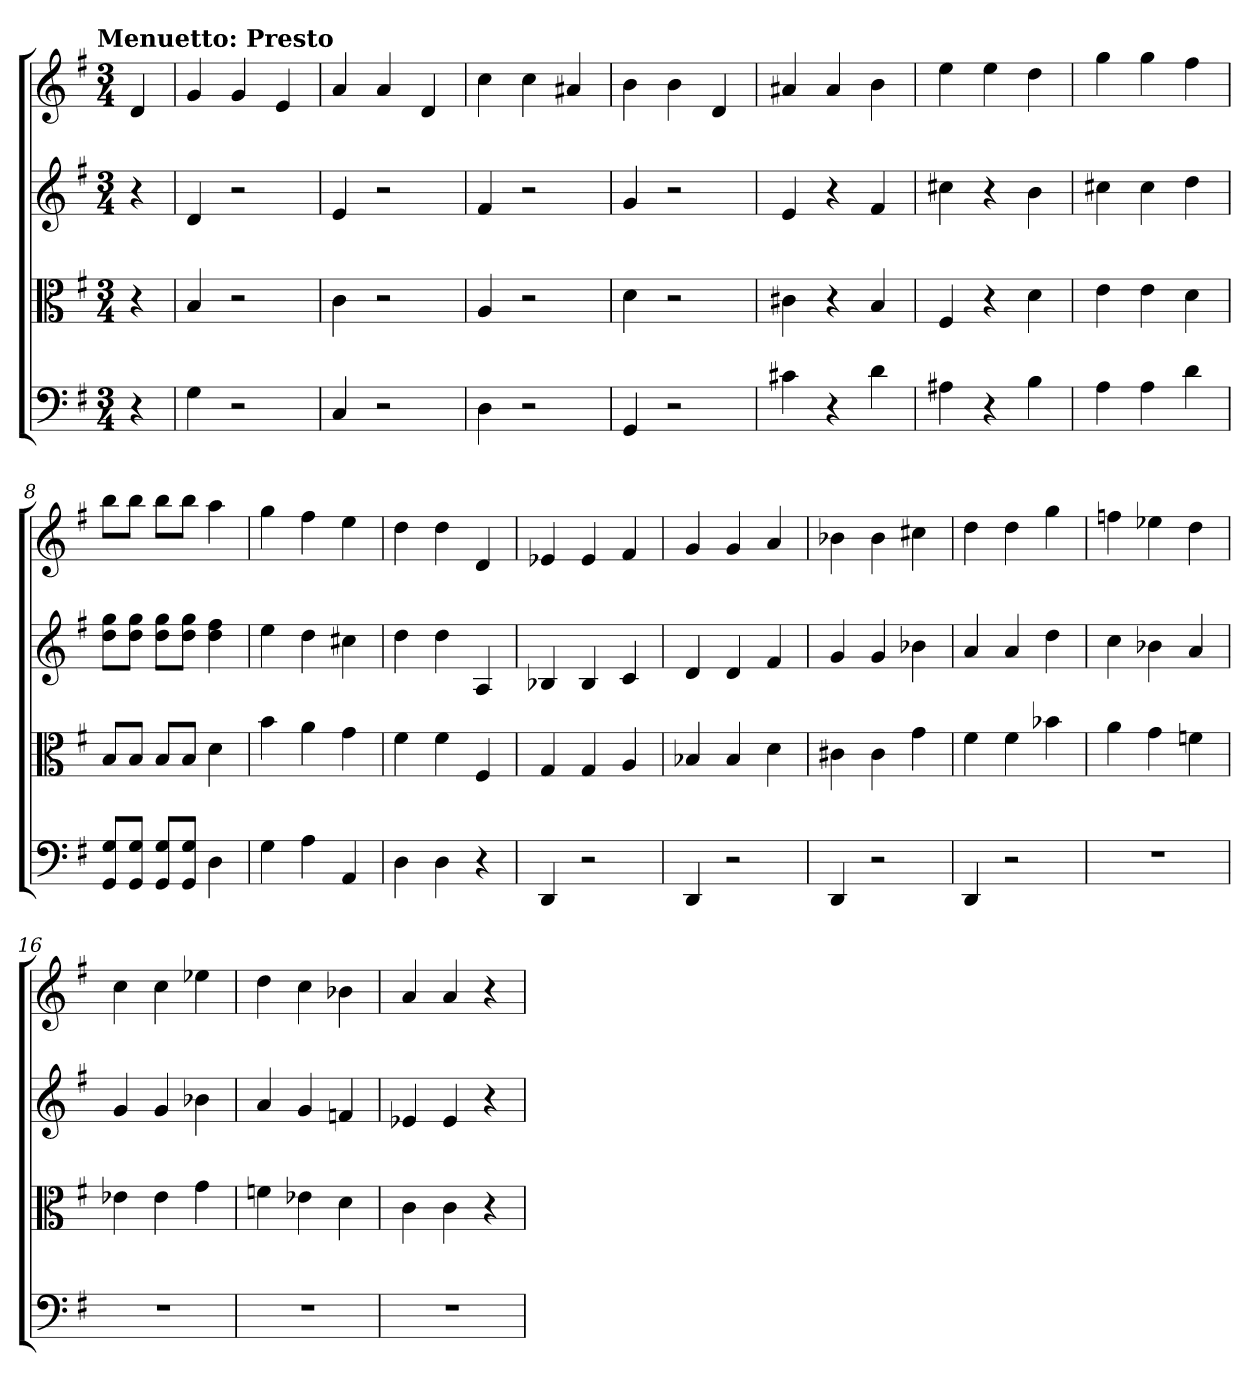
**kern	**kern	**kern	**kern
*part4	*part3	*part2	*part1
*staff4	*staff3	*staff2	*staff1
*clefF4	*clefC3	*	*
*k[f#]	*k[f#]	*k[f#]	*k[f#]
*G:	*G:	*G:	*G:
!!LO:TX:omd:t=Menuetto&colon; Presto
*M3/4	*M3/4	*M3/4	*M3/4
*MM184	*MM184	*MM184	*MM184
=	=	=	=
4r	4r	4r	4d
=1	=1	=1	=1
4G	4B	4d	4g
2r	2r	2r	4g
.	.	.	4e
=2	=2	=2	=2
4C	4c	4e	4a
2r	2r	2r	4a
.	.	.	4d
=3	=3	=3	=3
4D	4A	4f#	4cc
2r	2r	2r	4cc
.	.	.	4a#X
=4	=4	=4	=4
4GG	4d	4g	4b
2r	2r	2r	4b
.	.	.	4d
=5	=5	=5	=5
4c#X	4c#X	4e	4a#X
4r	4r	4r	4a#
4d	4B	4f#	4b
=6	=6	=6	=6
4A#X	4F#	4cc#X	4ee
4r	4r	4r	4ee
4B	4d	4b	4dd
=7	=7	=7	=7
4A	4e	4cc#X	4gg
4A	4e	4cc#	4gg
4d	4d	4dd	4ff#
=8	=8	=8	=8
8GG/ 8G/L	8B/L	8dd 8ggL	8bbL
8GG/ 8G/J	8B/J	8dd 8ggJ	8bbJ
8GG/ 8G/L	8B/L	8dd 8ggL	8bbL
8GG/ 8G/J	8B/J	8dd 8ggJ	8bbJ
4D	4d	4dd 4ff#	4aa
=9	=9	=9	=9
4G	4b	4ee	4gg
4A	4a	4dd	4ff#
4AA	4g	4cc#X	4ee
=10	=10	=10	=10
4D	4f#	4dd	4dd
4D	4f#	4dd	4dd
4r	4F#	4A	4d
=11	=11	=11	=11
4DD	4G	4B-X	4e-X
2r	4G	4B-	4e-
.	4A	4c	4f#
=12	=12	=12	=12
4DD	4B-X	4d	4g
2r	4B-	4d	4g
.	4d	4f#	4a
=13	=13	=13	=13
4DD	4c#X	4g	4b-X
2r	4c#	4g	4b-
.	4g	4b-X	4cc#X
=14	=14	=14	=14
4DD	4f#	4a	4dd
2r	4f#	4a	4dd
.	4b-X	4dd	4gg
=15	=15	=15	=15
2.r	4a	4cc	4ffn
.	4g	4b-X	4ee-X
.	4fn	4a	4dd
=16	=16	=16	=16
2.r	4e-X	4g	4cc
.	4e-	4g	4cc
.	4g	4b-X	4ee-X
=17	=17	=17	=17
2.r	4fn	4a	4dd
.	4e-X	4g	4cc
.	4d	4fn	4b-X
=18	=18	=18	=18
2.r	4c	4e-X	4a
.	4c	4e-	4a
.	4r	4r	4r
=	=	=	=
*-	*-	*-	*-
